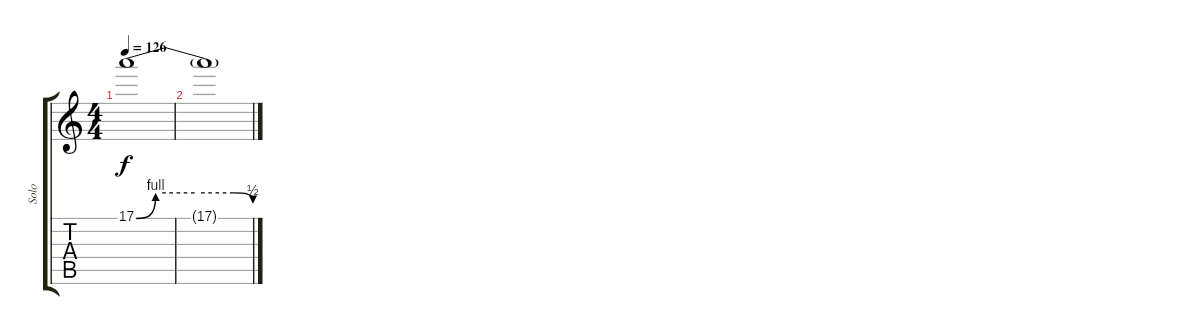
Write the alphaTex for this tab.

\track ("Solo" "Solo") {instrument overdrivenguitar}
\staff {score tabs}
\tuning (E4 B3 G3 D3 A2 E2) {hide}
\ts (4 4)
\tempo 126
\clef g2
\ks c
17.1{be (custom 0 0 10 4 30 4 50 4 60 2)}.1{dy f} |
17.1{t}.1
